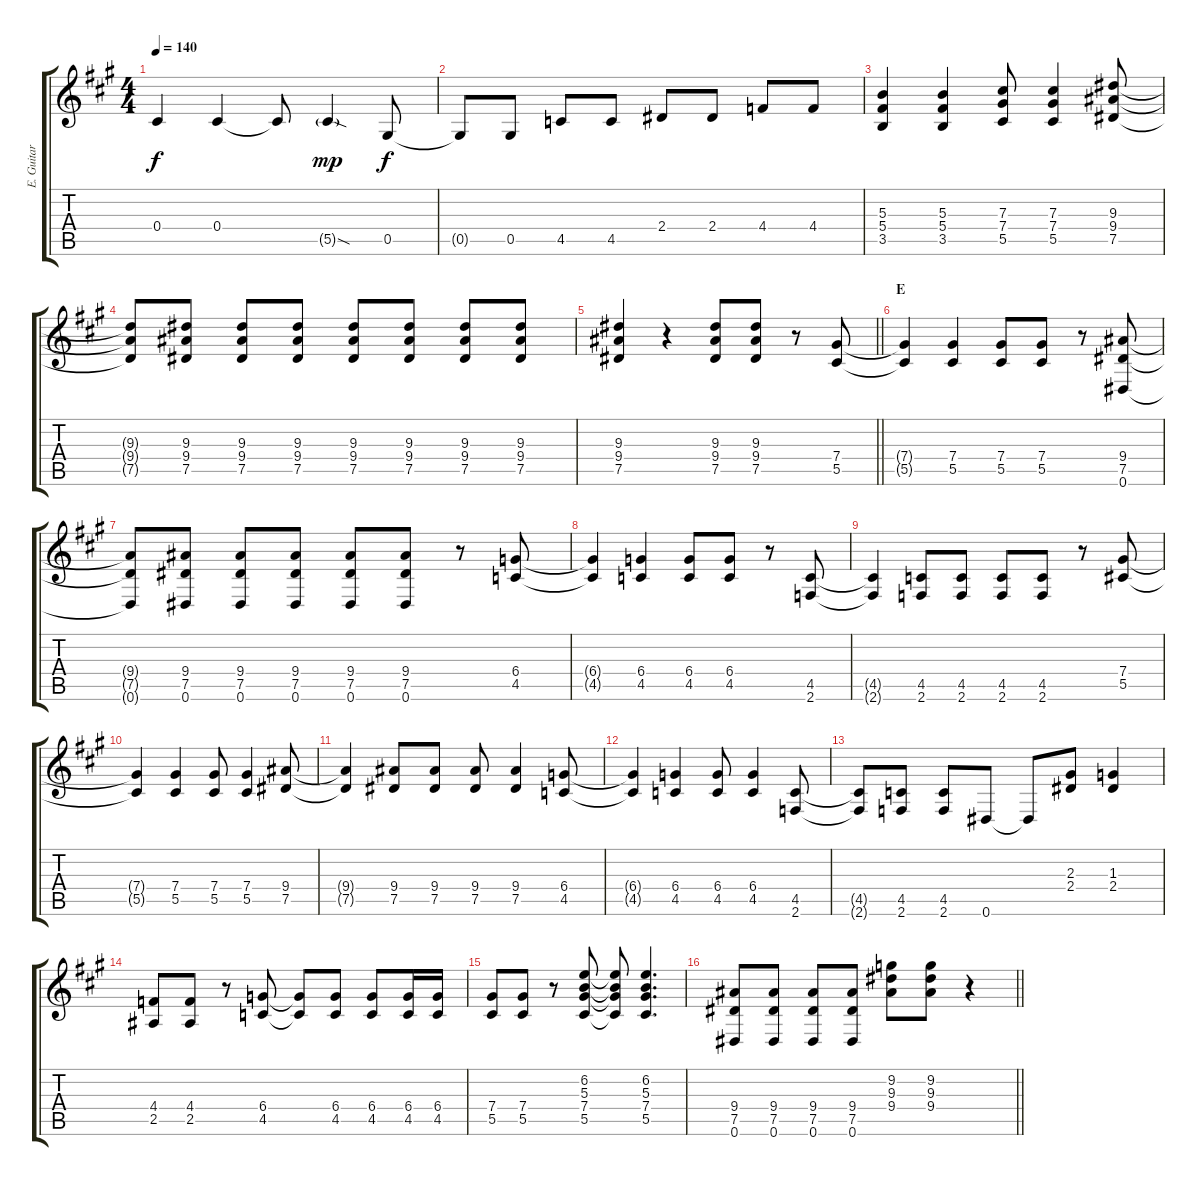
\track ("E. Guitar II" "E. Guitar ") {instrument overdrivenguitar}
\staff {score tabs}
\tuning (Eb4 Bb3 Gb3 Db3 Ab2 Eb2) {hide}
\ts (4 4)
\tempo 140
\clef g2
\ks a
0.4.4{dy f} 0.4.4 0.4{t}.8 5.5{sod g}.4{dy mp} 0.5.8{dy f} |
0.5{t}.8 0.5.8 4.5.8 4.5.8 2.4.8 2.4.8 4.4.8 4.4.8 |
(5.3 5.4 3.5).4 (5.3 5.4 3.5).4 (7.3 7.4 5.5).8 (7.3 7.4 5.5).4 (9.3 9.4 7.5).8 |
(9.3{t} 9.4{t} 7.5{t}).8 (9.3 9.4 7.5).8 (9.3 9.4 7.5).8 (9.3 9.4 7.5).8 (9.3 9.4 7.5).8 (9.3 9.4 7.5).8 (9.3 9.4 7.5).8 (9.3 9.4 7.5).8 |
\barLineRight lightlight
(9.3 9.4 7.5).4 r.4 (9.3 9.4 7.5).8 (9.3 9.4 7.5).8 r.8 (7.4 5.5).8 |
\section ("" "E")
(7.4{t} 5.5{t}).4 (7.4 5.5).4 (7.4 5.5).8 (7.4 5.5).8 r.8 (9.4 7.5 0.6).8 |
(9.4{t} 7.5{t} 0.6{t}).8 (9.4 7.5 0.6).8 (9.4 7.5 0.6).8 (9.4 7.5 0.6).8 (9.4 7.5 0.6).8 (9.4 7.5 0.6).8 r.8 (6.4 4.5).8 |
(6.4{t} 4.5{t}).4 (6.4 4.5).4 (6.4 4.5).8 (6.4 4.5).8 r.8 (4.5 2.6).8 |
(4.5{t} 2.6{t}).4 (4.5 2.6).8 (4.5 2.6).8 (4.5 2.6).8 (4.5 2.6).8 r.8 (7.4 5.5).8 |
(7.4{t} 5.5{t}).4 (7.4 5.5).4 (7.4 5.5).8 (7.4 5.5).4 (9.4 7.5).8 |
(9.4{t} 7.5{t}).4 (9.4 7.5).8 (9.4 7.5).8 (9.4 7.5).8 (9.4 7.5).4 (6.4 4.5).8 |
(6.4{t} 4.5{t}).4 (6.4 4.5).4 (6.4 4.5).8 (6.4 4.5).4 (4.5 2.6).8 |
(4.5{t} 2.6{t}).8 (4.5 2.6).8 (4.5 2.6).8 0.6.8 0.6{t}.8 (2.3 2.4).8 (1.3 2.4).4 |
(4.4 2.5).8 (4.4 2.5).8 r.8 (6.4 4.5).8 (6.4{t} 4.5{t}).8 (6.4 4.5).8 (6.4 4.5).8 (6.4 4.5).16 (6.4 4.5).16 |
(7.4 5.5).8 (7.4 5.5).8 r.8 (6.2 5.3 7.4 5.5).8 (6.2{t} 5.3{t} 7.4{t} 5.5{t}).8 (6.2 5.3 7.4 5.5).4{d} |
\barLineRight lightlight
(9.4 7.5 0.6).8 (9.4 7.5 0.6).8 (9.4 7.5 0.6).8 (9.4 7.5 0.6).8 (9.2 9.3 9.4).8 (9.2 9.3 9.4).8 r.4
